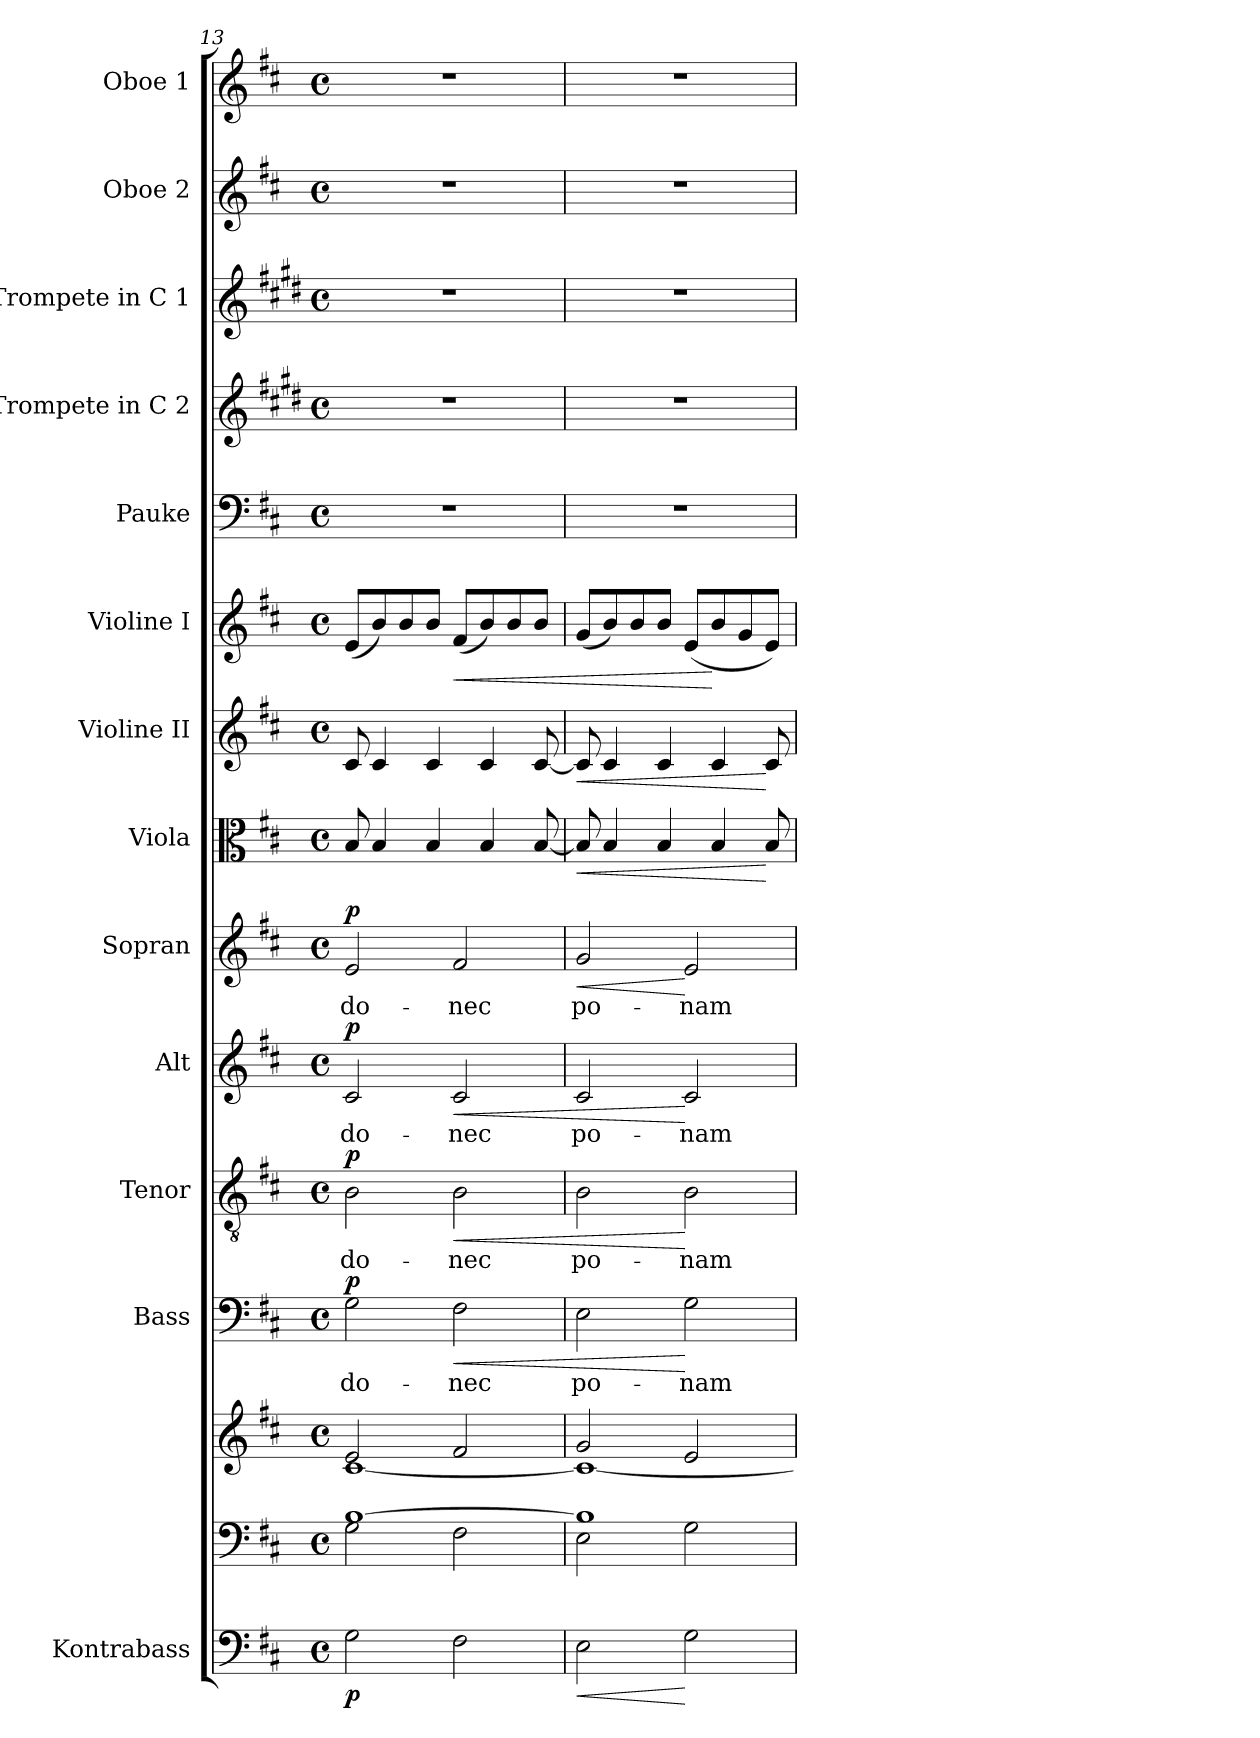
**kern	**dynam	**kern	**kern	**kern	**text	**dynam	**kern	**text	**dynam	**kern	**text	**dynam	**kern	**text	**dynam	**kern	**dynam	**kern	**dynam	**kern	**dynam	**kern	**kern	**kern	**kern	**kern
*part14	*part14	*part13	*part13	*part12	*part12	*part12	*part11	*part11	*part11	*part10	*part10	*part10	*part9	*part9	*part9	*part8	*part8	*part7	*part7	*part6	*part6	*part5	*part4	*part3	*part2	*part1
*staff15	*staff15	*staff14	*staff13	*staff12	*staff12	*staff12	*staff11	*staff11	*staff11	*staff10	*staff10	*staff10	*staff9	*staff9	*staff9	*staff8	*staff8	*staff7	*staff7	*staff6	*staff6	*staff5	*staff4	*staff3	*staff2	*staff1
*I"Kontrabass	*	*	*	*I"Bass	*	*	*I"Tenor	*	*	*I"Alt	*	*	*I"Sopran	*	*	*I"Viola	*	*I"Violine II	*	*I"Violine I	*	*I"Pauke	*I"Trompete in C 2	*I"Trompete in C 1	*I"Oboe 2	*I"Oboe 1
*I'Kb.	*	*	*	*I'B	*	*	*I'T	*	*	*I'A	*	*	*I'S	*	*	*I'Vla.	*	*I'Vl. II	*	*I'Vl. I	*	*I'Pk.	*	*	*I'Ob. 2	*I'Ob. 1
*clefF4	*	*clefF4	*clefG2	*clefF4	*	*	*clefGv2	*	*	*clefG2	*	*	*clefG2	*	*	*clefC3	*	*clefG2	*	*clefG2	*	*clefF4	*clefG2	*clefG2	*clefG2	*clefG2
*ITrd7c12	*	*	*	*	*	*	*	*	*	*	*	*	*	*	*	*	*	*	*	*	*	*	*ITrd1c2	*ITrd1c2	*	*
*k[f#c#]	*	*k[f#c#]	*k[f#c#]	*k[f#c#]	*	*	*k[f#c#]	*	*	*k[f#c#]	*	*	*k[f#c#]	*	*	*k[f#c#]	*	*k[f#c#]	*	*k[f#c#]	*	*k[f#c#]	*k[f#c#]	*k[f#c#]	*k[f#c#]	*k[f#c#]
*D:	*	*D:	*D:	*D:	*	*	*D:	*	*	*D:	*	*	*D:	*	*	*D:	*	*D:	*	*D:	*	*D:	*D:	*D:	*D:	*D:
*M4/4	*	*M4/4	*M4/4	*M4/4	*	*	*M4/4	*	*	*M4/4	*	*	*M4/4	*	*	*M4/4	*	*M4/4	*	*M4/4	*	*M4/4	*M4/4	*M4/4	*M4/4	*M4/4
*met(c)	*	*met(c)	*met(c)	*met(c)	*	*	*met(c)	*	*	*met(c)	*	*	*met(c)	*	*	*met(c)	*	*met(c)	*	*met(c)	*	*met(c)	*met(c)	*met(c)	*met(c)	*met(c)
=13	=13	=13	=13	=13	=13	=13	=13	=13	=13	=13	=13	=13	=13	=13	=13	=13	=13	=13	=13	=13	=13	=13	=13	=13	=13	=13
*	*	*^	*^	*	*	*	*	*	*	*	*	*	*	*	*	*	*	*	*	*	*	*	*	*	*	*
!	!LO:DY:b	!	!	!	!	!	!LO:LY:b	!LO:DY:a	!	!LO:LY:b	!LO:DY:a	!	!LO:LY:b	!LO:DY:a	!	!LO:LY:b	!LO:DY:a	!	!	!	!	!	!	!	!	!	!	!
2GG\	p	[>1B	2G\	2e/	[<1c#	2G\	do-	p	2B\	do-	p	2c#/	do-	p	2e/	do-	p	8B/	.	8c#/	.	(<8e/L	.	1r	1r	1r	1r	1r
.	.	.	.	.	.	.	.	.	.	.	.	.	.	.	.	.	.	4B/	.	4c#/	.	8b/)	.	.	.	.	.	.
.	.	.	.	.	.	.	.	.	.	.	.	.	.	.	.	.	.	.	.	.	.	8b/	.	.	.	.	.	.
.	.	.	.	.	.	.	.	.	.	.	.	.	.	.	.	.	.	4B/	.	4c#/	.	8b/J	.	.	.	.	.	.
!	!	!	!	!	!	!	!LO:LY:b	!LO:HP:b	!	!LO:LY:b	!LO:HP:b	!	!LO:LY:b	!LO:HP:b	!	!LO:LY:b	!	!	!	!	!	!	!LO:HP:b	!	!	!	!	!
2FF#\	.	.	2F#\	2f#/	.	2F#\	-nec	<	2B\	-nec	<	2c#/	-nec	<	2f#/	-nec	.	.	.	.	.	(<8f#/L	<	.	.	.	.	.
.	.	.	.	.	.	.	.	.	.	.	.	.	.	.	.	.	.	4B/	.	4c#/	.	8b/)	.	.	.	.	.	.
.	.	.	.	.	.	.	.	.	.	.	.	.	.	.	.	.	.	.	.	.	.	8b/	.	.	.	.	.	.
.	.	.	.	.	.	.	.	.	.	.	.	.	.	.	.	.	.	[8B/	.	[8c#/	.	8b/J	.	.	.	.	.	.
=14	=14	=14	=14	=14	=14	=14	=14	=14	=14	=14	=14	=14	=14	=14	=14	=14	=14	=14	=14	=14	=14	=14	=14	=14	=14	=14	=14	=14
!	!LO:HP:b	!	!	!	!	!	!LO:LY:b	!	!	!LO:LY:b	!	!	!LO:LY:b	!	!	!LO:LY:b	!LO:HP:b	!	!LO:HP:b	!	!LO:HP:b	!	!	!	!	!	!	!
2EE\	<	1B]	2E\	2g/	1c#_	2E\	po-	.	2B\	po-	.	2c#/	po-	.	2g/	po-	<	8B/]	<	8c#/]	<	(<8g/L	.	1r	1r	1r	1r	1r
.	.	.	.	.	.	.	.	.	.	.	.	.	.	.	.	.	.	4B/	.	4c#/	.	8b/)	.	.	.	.	.	.
.	.	.	.	.	.	.	.	.	.	.	.	.	.	.	.	.	.	.	.	.	.	8b/	.	.	.	.	.	.
.	.	.	.	.	.	.	.	.	.	.	.	.	.	.	.	.	.	4B/	.	4c#/	.	8b/J	.	.	.	.	.	.
!	!	!	!	!	!	!	!LO:LY:b	!	!	!LO:LY:b	!	!	!LO:LY:b	!	!	!LO:LY:b	!	!	!	!	!	!	!	!	!	!	!	!
2GG\	[	.	2G\	2e/	.	2G\	-nam	[	2B\	-nam	[	2c#/	-nam	[	2e/	-nam	[	.	.	.	.	(<8e/L	.	.	.	.	.	.
.	.	.	.	.	.	.	.	.	.	.	.	.	.	.	.	.	.	4B/	.	4c#/	.	8b/	[	.	.	.	.	.
.	.	.	.	.	.	.	.	.	.	.	.	.	.	.	.	.	.	.	.	.	.	8g/	.	.	.	.	.	.
.	.	.	.	.	.	.	.	.	.	.	.	.	.	.	.	.	.	8B/	[	8c#/	[	8e/J)	.	.	.	.	.	.
*	*	*v	*v	*	*	*	*	*	*	*	*	*	*	*	*	*	*	*	*	*	*	*	*	*	*	*	*	*
*	*	*	*v	*v	*	*	*	*	*	*	*	*	*	*	*	*	*	*	*	*	*	*	*	*	*	*	*
=	=	=	=	=	=	=	=	=	=	=	=	=	=	=	=	=	=	=	=	=	=	=	=	=	=	=
*-	*-	*-	*-	*-	*-	*-	*-	*-	*-	*-	*-	*-	*-	*-	*-	*-	*-	*-	*-	*-	*-	*-	*-	*-	*-	*-
